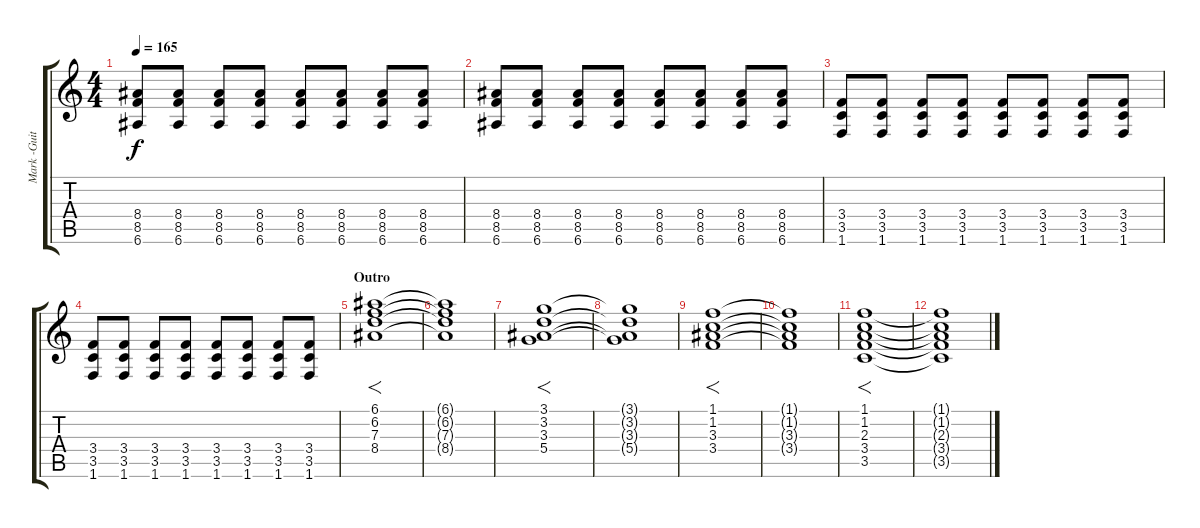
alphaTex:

\track ("Mark -Guitar" "Mark -Guit") {instrument overdrivenguitar}
\staff {score tabs}
\tuning (E4 B3 G3 D3 A2 E2) {hide}
\ts (4 4)
\tempo 165
\clef g2
\ks c
(8.4 8.5 6.6).8{dy f} (8.4 8.5 6.6).8 (8.4 8.5 6.6).8 (8.4 8.5 6.6).8 (8.4 8.5 6.6).8 (8.4 8.5 6.6).8 (8.4 8.5 6.6).8 (8.4 8.5 6.6).8 |
(8.4 8.5 6.6).8 (8.4 8.5 6.6).8 (8.4 8.5 6.6).8 (8.4 8.5 6.6).8 (8.4 8.5 6.6).8 (8.4 8.5 6.6).8 (8.4 8.5 6.6).8 (8.4 8.5 6.6).8 |
(3.4 3.5 1.6).8 (3.4 3.5 1.6).8 (3.4 3.5 1.6).8 (3.4 3.5 1.6).8 (3.4 3.5 1.6).8 (3.4 3.5 1.6).8 (3.4 3.5 1.6).8 (3.4 3.5 1.6).8 |
(3.4 3.5 1.6).8 (3.4 3.5 1.6).8 (3.4 3.5 1.6).8 (3.4 3.5 1.6).8 (3.4 3.5 1.6).8 (3.4 3.5 1.6).8 (3.4 3.5 1.6).8 (3.4 3.5 1.6).8 |
\section ("" "Outro")
(6.1 6.2 7.3 8.4).1{f instrument electricguitarjazz} |
(6.1{t} 6.2{t} 7.3{t} 8.4{t}).1 |
(3.1 3.2 3.3 5.4).1{f} |
(3.1{t} 3.2{t} 3.3{t} 5.4{t}).1 |
(1.1 1.2 3.3 3.4).1{f} |
(1.1{t} 1.2{t} 3.3{t} 3.4{t}).1 |
(1.1 1.2 2.3 3.4 3.5).1{f} |
(1.1{t} 1.2{t} 2.3{t} 3.4{t} 3.5{t}).1
